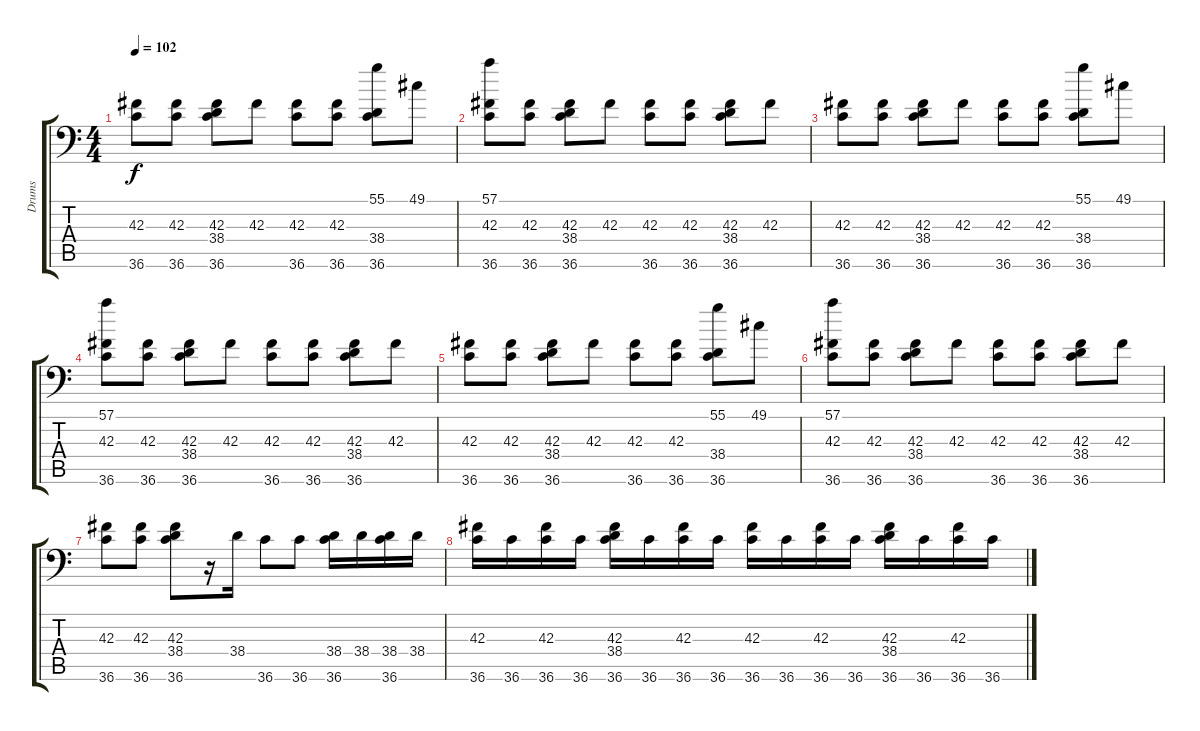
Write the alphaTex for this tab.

\track ("Drums" "Drums") {instrument acousticgrandpiano}
\staff {score tabs}
\tuning (C-1 C-1 C-1 C-1 C-1 C-1) {hide}
\ts (4 4)
\tempo 102
\clef f4
\ks c
(42.3 36.6).8{dy f} (42.3 36.6).8 (42.3 38.4 36.6).8 42.3.8 (42.3 36.6).8 (42.3 36.6).8 (55.1 38.4 36.6).8 49.1.8 |
(57.1 42.3 36.6).8 (42.3 36.6).8 (42.3 38.4 36.6).8 42.3.8 (42.3 36.6).8 (42.3 36.6).8 (42.3 38.4 36.6).8 42.3.8 |
(42.3 36.6).8 (42.3 36.6).8 (42.3 38.4 36.6).8 42.3.8 (42.3 36.6).8 (42.3 36.6).8 (55.1 38.4 36.6).8 49.1.8 |
(57.1 42.3 36.6).8 (42.3 36.6).8 (42.3 38.4 36.6).8 42.3.8 (42.3 36.6).8 (42.3 36.6).8 (42.3 38.4 36.6).8 42.3.8 |
(42.3 36.6).8 (42.3 36.6).8 (42.3 38.4 36.6).8 42.3.8 (42.3 36.6).8 (42.3 36.6).8 (55.1 38.4 36.6).8 49.1.8 |
(57.1 42.3 36.6).8 (42.3 36.6).8 (42.3 38.4 36.6).8 42.3.8 (42.3 36.6).8 (42.3 36.6).8 (42.3 38.4 36.6).8 42.3.8 |
(42.3 36.6).8 (42.3 36.6).8 (42.3 38.4 36.6).8 r.16 38.4.16 36.6.8 36.6.8 (38.4 36.6).16 38.4.16 (38.4 36.6).16 38.4.16 |
(42.3 36.6).16 36.6.16 (42.3 36.6).16 36.6.16 (42.3 38.4 36.6).16 36.6.16 (42.3 36.6).16 36.6.16 (42.3 36.6).16 36.6.16 (42.3 36.6).16 36.6.16 (42.3 38.4 36.6).16 36.6.16 (42.3 36.6).16 36.6.16
